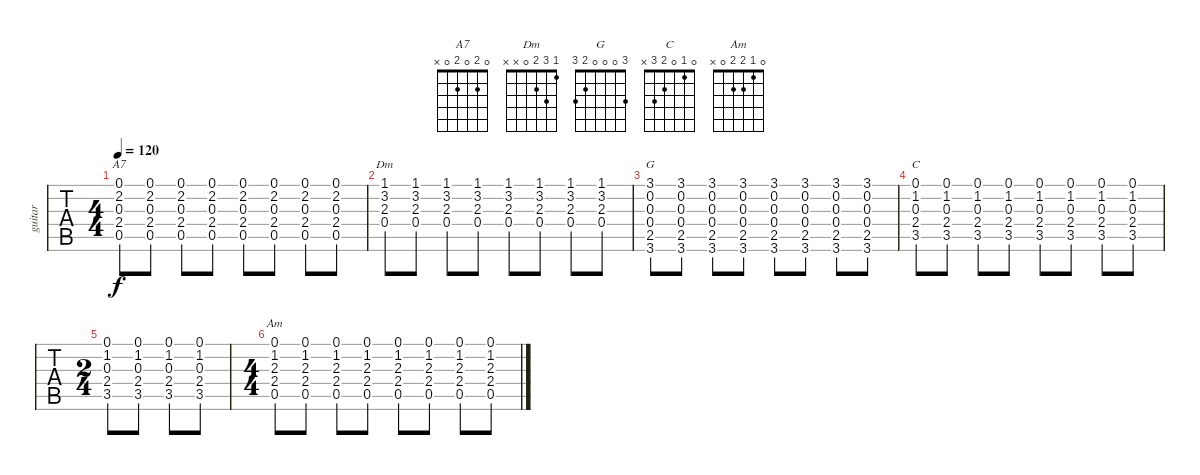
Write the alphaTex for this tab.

\track ("guitar" "guitar") {instrument acousticguitarsteel}
\staff {tabs}
\tuning (E4 B3 G3 D3 A2 E2) {hide}
\chord ("A7" 0 2 0 2 0 x)
\chord ("Dm" 1 3 2 0 x x)
\chord ("G" 3 0 0 0 2 3)
\chord ("C" 0 1 0 2 3 x)
\chord ("Am" 0 1 2 2 0 x)
\ts (4 4)
\tempo 120
\clef g2
\ks c
(0.1 2.2 0.3 2.4 0.5).8{ch "A7" dy f} (0.1 2.2 0.3 2.4 0.5).8 (0.1 2.2 0.3 2.4 0.5).8 (0.1 2.2 0.3 2.4 0.5).8 (0.1 2.2 0.3 2.4 0.5).8 (0.1 2.2 0.3 2.4 0.5).8 (0.1 2.2 0.3 2.4 0.5).8 (0.1 2.2 0.3 2.4 0.5).8 |
(1.1 3.2 2.3 0.4).8{ch "Dm"} (1.1 3.2 2.3 0.4).8 (1.1 3.2 2.3 0.4).8 (1.1 3.2 2.3 0.4).8 (1.1 3.2 2.3 0.4).8 (1.1 3.2 2.3 0.4).8 (1.1 3.2 2.3 0.4).8 (1.1 3.2 2.3 0.4).8 |
(3.1 0.2 0.3 0.4 2.5 3.6).8{ch "G"} (3.1 0.2 0.3 0.4 2.5 3.6).8 (3.1 0.2 0.3 0.4 2.5 3.6).8 (3.1 0.2 0.3 0.4 2.5 3.6).8 (3.1 0.2 0.3 0.4 2.5 3.6).8 (3.1 0.2 0.3 0.4 2.5 3.6).8 (3.1 0.2 0.3 0.4 2.5 3.6).8 (3.1 0.2 0.3 0.4 2.5 3.6).8 |
(0.1 1.2 0.3 2.4 3.5).8{ch "C"} (0.1 1.2 0.3 2.4 3.5).8 (0.1 1.2 0.3 2.4 3.5).8 (0.1 1.2 0.3 2.4 3.5).8 (0.1 1.2 0.3 2.4 3.5).8 (0.1 1.2 0.3 2.4 3.5).8 (0.1 1.2 0.3 2.4 3.5).8 (0.1 1.2 0.3 2.4 3.5).8 |
\ts (2 4)
(0.1 1.2 0.3 2.4 3.5).8 (0.1 1.2 0.3 2.4 3.5).8 (0.1 1.2 0.3 2.4 3.5).8 (0.1 1.2 0.3 2.4 3.5).8 |
\ts (4 4)
(0.1 1.2 2.3 2.4 0.5).8{ch "Am"} (0.1 1.2 2.3 2.4 0.5).8 (0.1 1.2 2.3 2.4 0.5).8 (0.1 1.2 2.3 2.4 0.5).8 (0.1 1.2 2.3 2.4 0.5).8 (0.1 1.2 2.3 2.4 0.5).8 (0.1 1.2 2.3 2.4 0.5).8 (0.1 1.2 2.3 2.4 0.5).8
